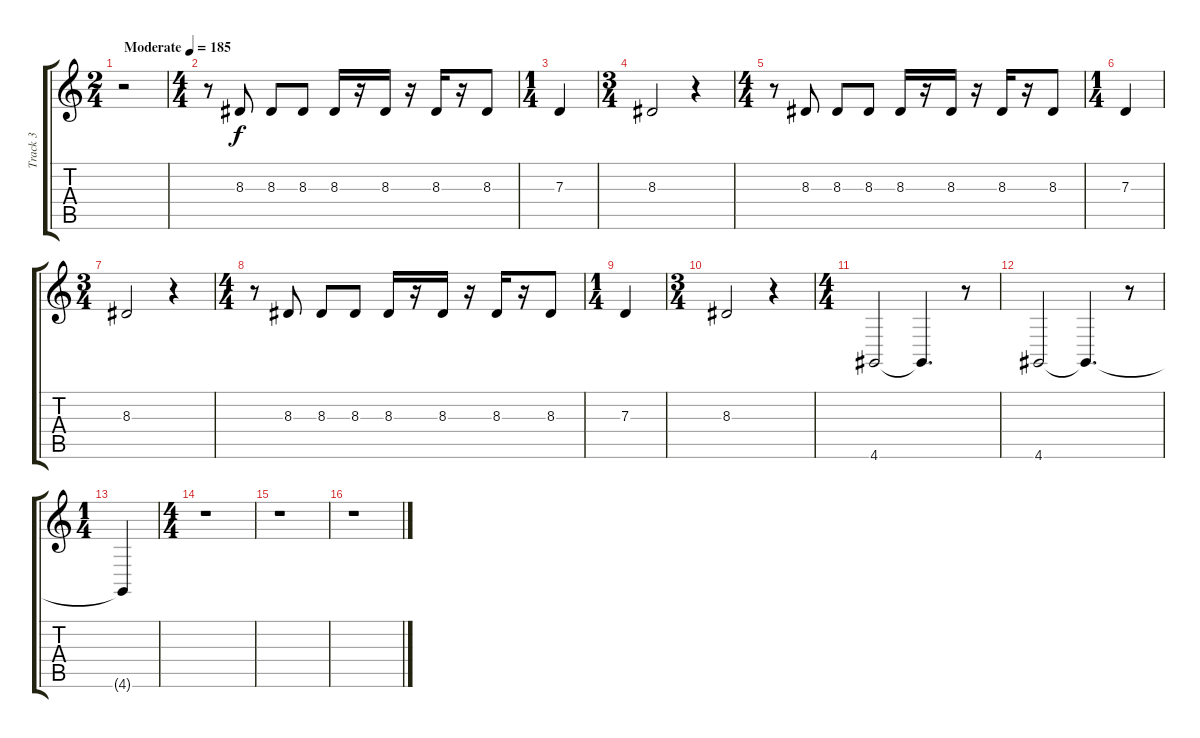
\track ("Track 3" "Track 3") {instrument trombone}
\staff {score tabs}
\tuning (E4 B3 G3 D3 A2 E2) {hide}
\ts (2 4)
\tempo (185 "Moderate")
\clef g2
\ks c
r.2{dy f instrument trombone} |
\ts (4 4)
r.8 8.3.8 8.3.8 8.3.8 8.3.16 r.16 8.3.16 r.16 8.3.16 r.16 8.3.8 |
\ts (1 4)
7.3.4 |
\ts (3 4)
8.3.2 r.4 |
\ts (4 4)
r.8 8.3.8 8.3.8 8.3.8 8.3.16 r.16 8.3.16 r.16 8.3.16 r.16 8.3.8 |
\ts (1 4)
7.3.4 |
\ts (3 4)
8.3.2 r.4 |
\ts (4 4)
r.8 8.3.8 8.3.8 8.3.8 8.3.16 r.16 8.3.16 r.16 8.3.16 r.16 8.3.8 |
\ts (1 4)
7.3.4 |
\ts (3 4)
8.3.2 r.4 |
\ts (4 4)
4.6.2 4.6{t}.4{d} r.8 |
4.6.2 4.6{t}.4{d} r.8 |
\ts (1 4)
4.6{t}.4 |
\ts (4 4)
r.1 |
r.1 |
r.1
